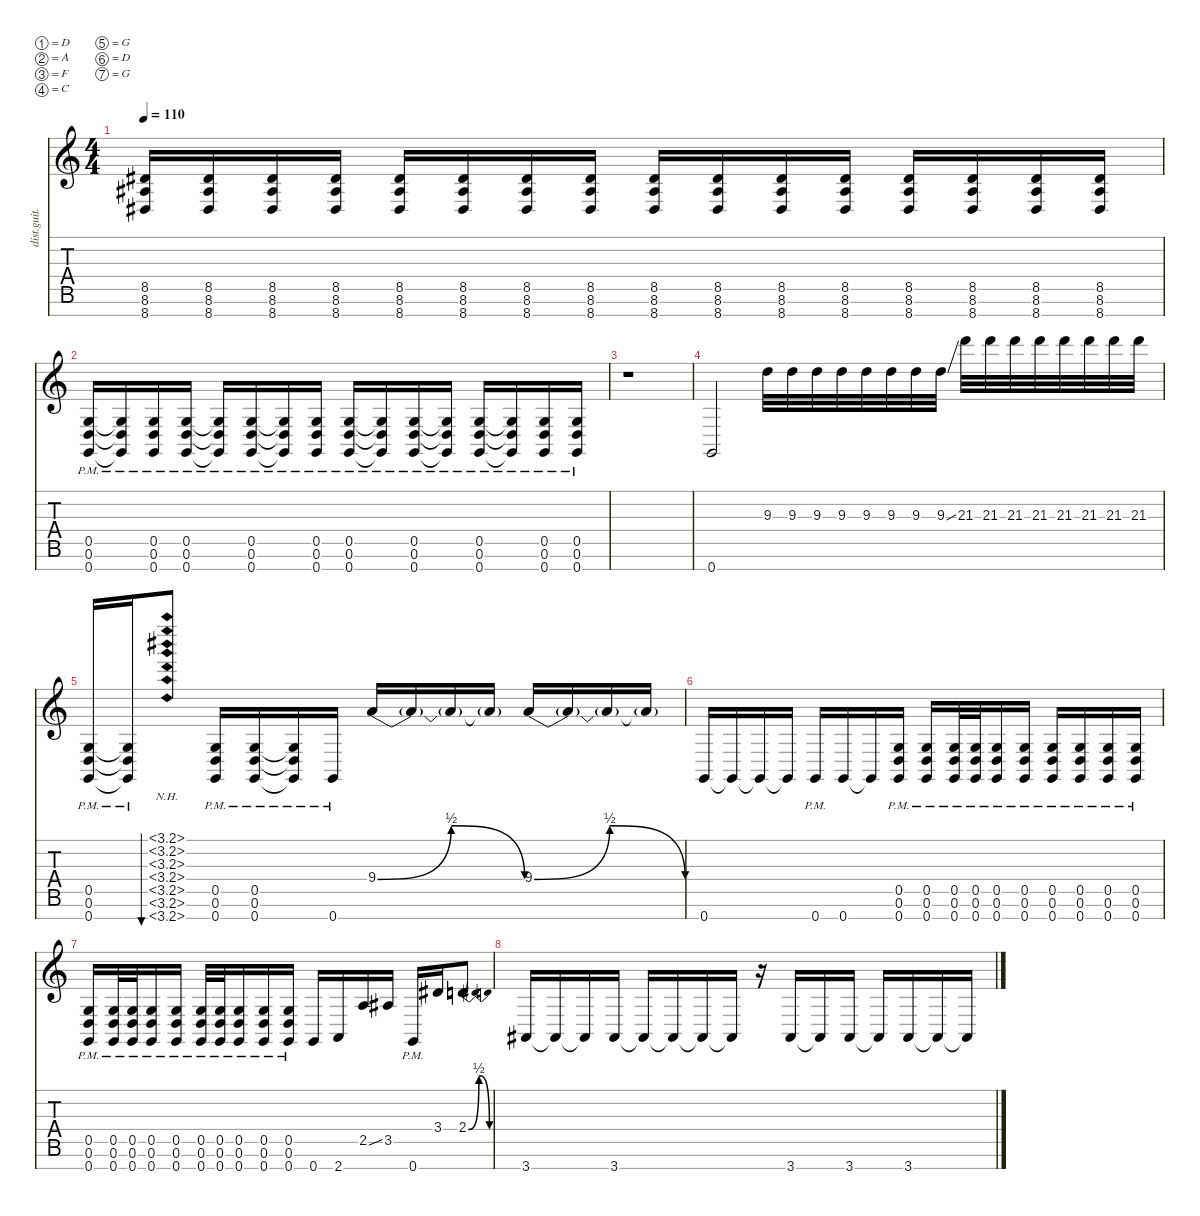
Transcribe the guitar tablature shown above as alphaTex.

\defaultSystemsLayout 4
\hideDynamics
\bracketExtendMode nobrackets
\otherSystemsTrackNameOrientation horizontal
\track ("riff" "dist.guit.") {instrument distortionguitar}
\staff {score tabs}
\tuning (D4 A3 F3 C3 G2 D2 G1)
\ts (4 4)
\tempo 110
\clef g2
\ks c
(8.7{acc #} 8.5{acc #} 8.6{acc #}).16{dy mf beam Up} (8.7{acc #} 8.6{acc #} 8.5{acc #}).16{beam Up} (8.7{acc #} 8.5{acc #} 8.6{acc #}).16{beam Up} (8.7{acc #} 8.6{acc #} 8.5{acc #}).16{beam Up} (8.7{acc #} 8.5{acc #} 8.6{acc #}).16{beam Up} (8.7{acc #} 8.6{acc #} 8.5{acc #}).16{beam Up} (8.7{acc #} 8.5{acc #} 8.6{acc #}).16{beam Up} (8.7{acc #} 8.6{acc #} 8.5{acc #}).16{beam Up} (8.7{acc #} 8.5{acc #} 8.6{acc #}).16{beam Up} (8.7{acc #} 8.6{acc #} 8.5{acc #}).16{beam Up} (8.7{acc #} 8.5{acc #} 8.6{acc #}).16{beam Up} (8.7{acc #} 8.6{acc #} 8.5{acc #}).16{beam Up} (8.7{acc #} 8.5{acc #} 8.6{acc #}).16{beam Up} (8.7{acc #} 8.6{acc #} 8.5{acc #}).16{beam Up} (8.7{acc #} 8.5{acc #} 8.6{acc #}).16{beam Up} (8.7{acc #} 8.6{acc #} 8.5{acc #}).16{beam Up} |
(0.7{pm} 0.6{pm} 0.5{pm}).16{beam Up} (0.7{pm t} 0.6{pm t} 0.5{pm t}).16{beam Up} (0.7{pm} 0.5{pm} 0.6{pm}).16{beam Up} (0.7{pm} 0.6{pm} 0.5{pm}).16{beam Up} (0.7{pm t} 0.6{pm t} 0.5{pm t}).16{beam Up} (0.7{pm} 0.6{pm} 0.5{pm}).16{beam Up} (0.7{pm t} 0.6{pm t} 0.5{pm t}).16{beam Up} (0.5{pm} 0.6{pm} 0.7{pm}).16{beam Up} (0.7{pm} 0.6{pm} 0.5{pm}).16{beam Up} (0.7{pm t} 0.6{pm t} 0.5{pm t}).16{beam Up} (0.5{pm} 0.6{pm} 0.7{pm}).16{beam Up} (0.5{pm t} 0.6{pm t} 0.7{pm t}).16{beam Up} (0.7{pm} 0.6{pm} 0.5{pm}).16{beam Up} (0.7{pm t} 0.6{pm t} 0.5{pm t}).16{beam Up} (0.5{pm} 0.6{pm} 0.7{pm}).16{beam Up} (0.7{pm} 0.6{pm} 0.5{pm}).16{beam Up} |
r.1{beam Down} |
0.7.2{beam Up} 9.3.32{beam Down} 9.3.32{beam Down} 9.3.32{beam Down} 9.3.32{beam Down} 9.3.32{beam Down} 9.3.32{beam Down} 9.3.32{beam Down} 9.3{ss}.32{beam Down} 21.3.32{beam Down} 21.3.32{beam Down} 21.3.32{beam Down} 21.3.32{beam Down} 21.3.32{beam Down} 21.3.32{beam Down} 21.3.32{beam Down} 21.3.32{beam Down} |
(0.7{pm} 0.6{pm} 0.5{pm}).16{beam Up} (0.7{pm t} 0.6{pm t} 0.5{pm t}).16{beam Up} (3.1{nh} 3.2{nh} 3.3{nh acc #} 3.4{nh acc #} 3.5{nh acc #} 3.6{nh} 3.7{nh acc #}).8{bu 240 beam Up} (0.7{pm} 0.6{pm} 0.5{pm}).16{beam Up} (0.7{pm} 0.6{pm} 0.5{pm}).16{beam Up} (0.7{pm t} 0.6{pm t} 0.5{pm t}).16{beam Up} 0.7{pm}.16{beam Up} 9.4{be (bendrelease 0 0 10.2 2 20.4 2 30 0)}.16{beam Up} 9.4{t}.16{beam Up} 9.4{t}.16{beam Up} 9.4{t}.16{beam Up} 9.4{be (bendrelease 0 0 10.2 2 20.4 2 30 0)}.16{beam Up} 9.4{t}.16{beam Up} 9.4{t}.16{beam Up} 9.4{t}.16{beam Up} |
0.7.16{beam Up} 0.7{t}.16{beam Up} 0.7{t}.16{beam Up} 0.7{t}.16{beam Up} 0.7{pm}.16{beam Up} 0.7.16{beam Up} 0.7{t}.16{beam Up} (0.7{pm} 0.6{pm} 0.5{pm}).16{beam Up} (0.5{pm} 0.6{pm} 0.7{pm}).16{beam Up} (0.7{pm} 0.6{pm} 0.5{pm}).32{beam Up} (0.7{pm} 0.5{pm} 0.6{pm}).32{beam Up} (0.7{pm} 0.6{pm} 0.5{pm}).16{beam Up} (0.7{pm} 0.5{pm} 0.6{pm}).16{beam Up} (0.7{pm} 0.6{pm} 0.5{pm}).16{beam Up} (0.7{pm} 0.5{pm} 0.6{pm}).16{beam Up} (0.7{pm} 0.6{pm} 0.5{pm}).16{beam Up} (0.7{pm} 0.6{pm} 0.5{pm}).16{beam Up} |
(0.7{pm} 0.5{pm} 0.6{pm}).16{beam Up} (0.7{pm} 0.6{pm} 0.5{pm}).32{beam Up} (0.7{pm} 0.5{pm} 0.6{pm}).32{beam Up} (0.7{pm} 0.6{pm} 0.5{pm}).16{beam Up} (0.7{pm} 0.6{pm} 0.5{pm}).16{beam Up} (0.7{pm} 0.5{pm} 0.6{pm}).32{beam Up} (0.7{pm} 0.6{pm} 0.5{pm}).32{beam Up} (0.7{pm} 0.5{pm} 0.6{pm}).16{beam Up} (0.7{pm} 0.6{pm} 0.5{pm}).16{beam Up} (0.7{pm} 0.6{pm} 0.5{pm}).16{beam Up} 0.7.16{beam Up} 2.7.16{beam Up} 2.5{ss}.16{beam Up} 3.5{acc #}.16{beam Up} 0.7{pm}.16{beam Up} 3.4{acc #}.16{beam Up} 2.4{be (bendrelease 0 0 9.6 2 20.4 2 30 0)}.8{beam Up} |
3.7{acc #}.16{beam Up} 3.7{t acc #}.16{beam Up} 3.7{t acc #}.16{beam Up} 3.7{acc #}.16{beam Up} 3.7{t acc #}.16{beam Up} 3.7{t acc #}.16{beam Up} 3.7{t acc #}.16{beam Up} 3.7{t acc #}.16{beam Up} r.16{beam Up} 3.7{acc #}.16{beam Up} 3.7{t acc #}.16{beam Up} 3.7{acc #}.16{beam Up} 3.7{t acc #}.16{beam Up} 3.7{acc #}.16{beam Up} 3.7{t acc #}.16{beam Up} 3.7{t acc #}.16{beam Up}
